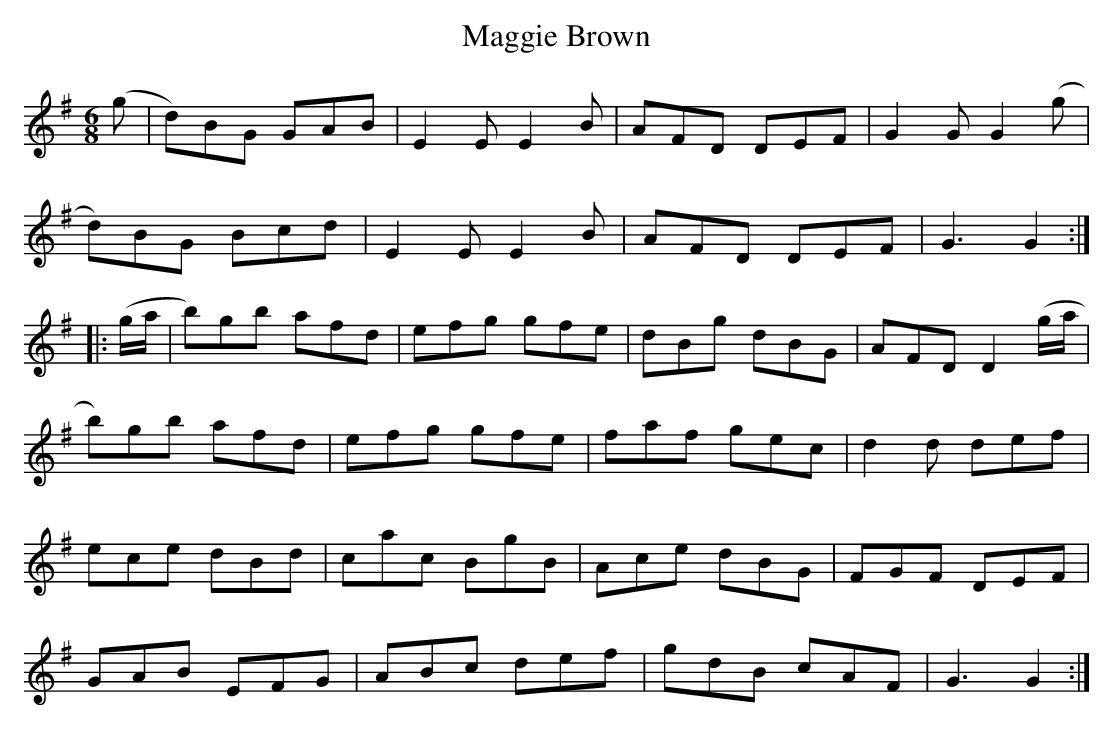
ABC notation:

X:1
T:Maggie Brown
M:6/8
L:1/8
K:G
(g|d)BG GAB|E2E E2B|AFD DEF|G2G G2(g|
d)BG Bcd|E2E E2B|AFD DEF|G3G2:|
|:(g/2a/2|b)gb afd|efg gfe|dBg dBG|AFD D2(g/2a/2|
b)gb afd|efg gfe|faf gec|d2d def|
ece dBd|cac BgB|Ace dBG|FGF DEF|
GAB EFG|ABc def|gdB cAF|G3G2:|
